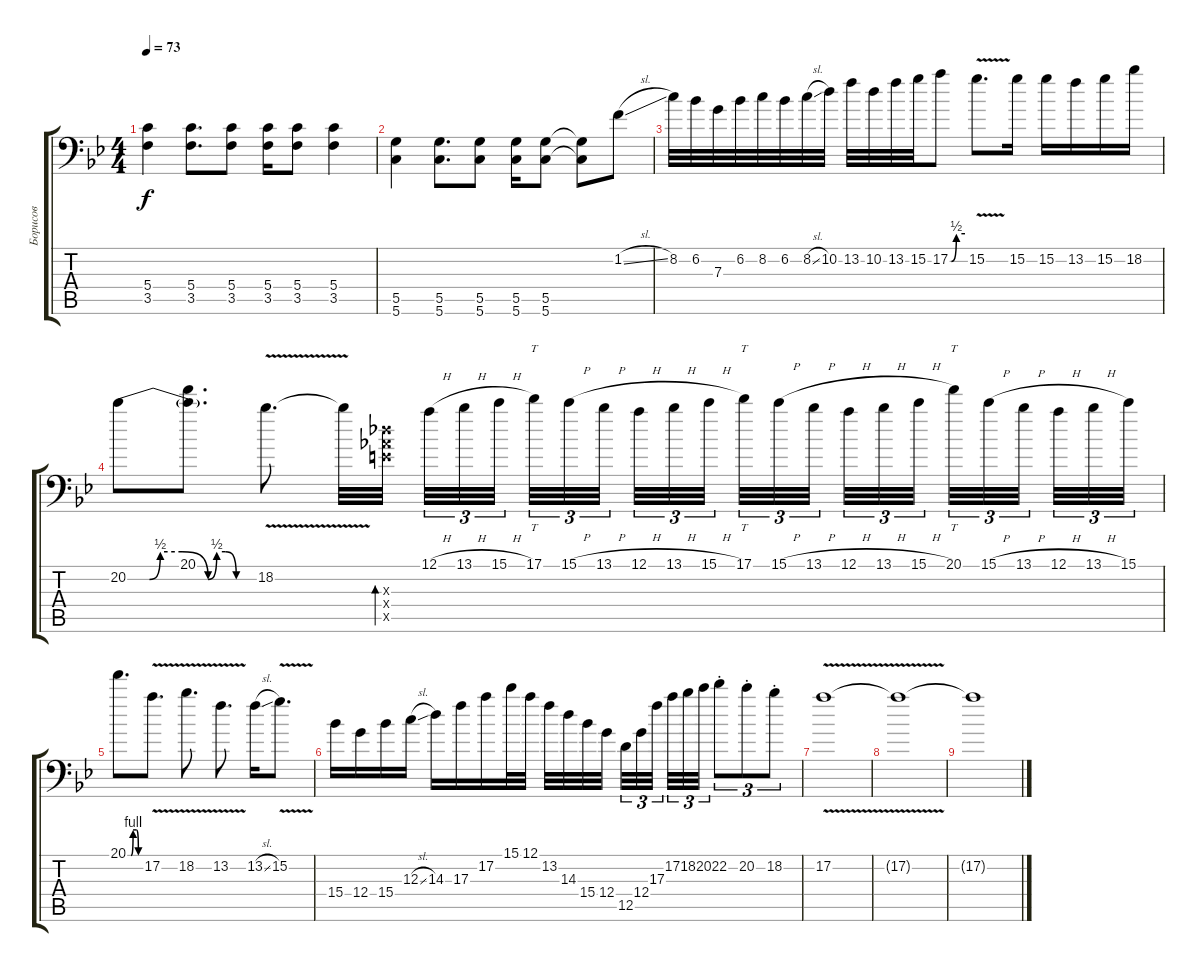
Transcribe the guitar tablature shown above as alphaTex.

\track ("Борисов" "Борисов") {instrument distortionguitar}
\staff {score tabs}
\tuning (A3 E3 C3 G2 D2 G1) {hide}
\ts (4 4)
\tempo 73
\clef f4
\ks gminor
(5.4 3.5).4{dy f} (5.4 3.5).8{d} (5.4 3.5).8 (5.4 3.5).16 (5.4 3.5).8 (5.4 3.5).4 |
(5.5 5.6).4 (5.5 5.6).8{d} (5.5 5.6).8 (5.5 5.6).16 (5.5 5.6).8 (5.5{t} 5.6{t}).8 1.2{sl}.8 |
8.2.32 6.2.32 7.3.32 6.2.32 8.2.32 6.2.32 8.2{sl}.32 10.2.32 13.2.32 10.2.32 13.2.32 15.2.32 17.2{be (custom 0 0 5 0 25 2 60 2)}.8 15.2{v}.8{d} 15.2.16 15.2.16 13.2.16 15.2.16 18.2.16 |
20.2{be (custom 0 0 10 0 15 2 25 2 37 0 41 2 45 2 50 0 60 0)}.8 (20.1 20.2{t}).8{d} 18.2{v}.8{d} 18.2{t}.32 (13.3{x} 13.4{x} 14.5{x}).32{bd 60 beam splitsecondary} 12.1{h}.32{tu (3 2)} 13.1{h}.32{tu (3 2)} 15.1{h}.32{tu (3 2) beam splitsecondary} 17.1.32{tt tu (3 2)} 15.1{h}.32{tu (3 2)} 13.1{h}.32{tu (3 2) beam splitsecondary} 12.1{h}.32{tu (3 2)} 13.1{h}.32{tu (3 2)} 15.1{h}.32{tu (3 2)} 17.1.32{tt tu (3 2)} 15.1{h}.32{tu (3 2)} 13.1{h}.32{tu (3 2) beam splitsecondary} 12.1{h}.32{tu (3 2)} 13.1{h}.32{tu (3 2)} 15.1{h}.32{tu (3 2) beam splitsecondary} 20.1.32{tt tu (3 2)} 15.1{h}.32{tu (3 2)} 13.1{h}.32{tu (3 2) beam splitsecondary} 12.1{h}.32{tu (3 2)} 13.1{h}.32{tu (3 2)} 15.1.32{tu (3 2)} |
20.1{be (custom 0 0 15 0 25 4 40 4 50 0 60 0)}.8{d} 17.2{v}.8{d} 18.2{v}.8{d} 13.2{v}.8{d} 13.2{sl}.16 15.2{v}.8{d} |
15.4.16 12.4.16 15.4.16 12.3{sl}.16 14.3.16 17.3.16 17.2.16 15.1.32 12.1.32 13.2.32 14.3.32 15.4.32 12.4.32{beam splitsecondary} 12.5.32{tu (3 2)} 12.4.32{tu (3 2)} 17.3.32{tu (3 2) beam splitsecondary} 17.2.32{tu (3 2)} 18.2.32{tu (3 2)} 20.2.32{tu (3 2)} 22.2{st}.8{tu (3 2)} 20.2{st}.8{tu (3 2)} 18.2{st}.8{tu (3 2)} |
17.2{v}.1{volume 0} |
17.2{t}.1 |
17.2{t}.1
